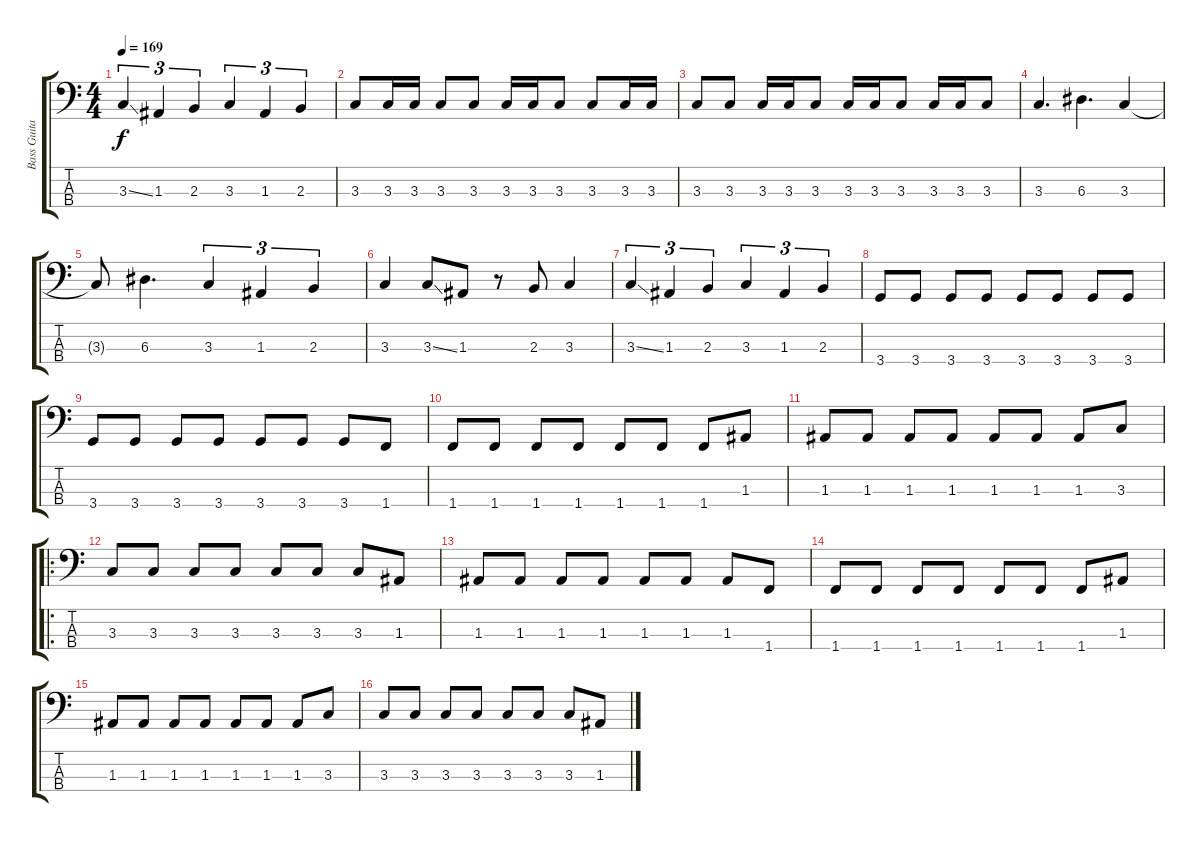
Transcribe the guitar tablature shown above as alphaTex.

\track ("Bass Guitar" "Bass Guita") {instrument electricbassfinger}
\staff {score tabs}
\tuning (G2 D2 A1 E1) {hide}
\ts (4 4)
\tempo 169
\clef f4
\ks c
3.3{ss}.4{tu (3 2) dy f} 1.3.4{tu (3 2)} 2.3.4{tu (3 2)} 3.3.4{tu (3 2)} 1.3.4{tu (3 2)} 2.3.4{tu (3 2)} |
3.3.8 3.3.16 3.3.16 3.3.8 3.3.8 3.3.16 3.3.16 3.3.8 3.3.8 3.3.16 3.3.16 |
3.3.8 3.3.8 3.3.16 3.3.16 3.3.8 3.3.16 3.3.16 3.3.8 3.3.16 3.3.16 3.3.8 |
3.3.4{d} 6.3.4{d} 3.3.4 |
3.3{t}.8 6.3.4{d} 3.3.4{tu (3 2)} 1.3.4{tu (3 2)} 2.3.4{tu (3 2)} |
3.3.4 3.3{ss}.8 1.3.8 r.8 2.3.8 3.3.4 |
3.3{ss}.4{tu (3 2)} 1.3.4{tu (3 2)} 2.3.4{tu (3 2)} 3.3.4{tu (3 2)} 1.3.4{tu (3 2)} 2.3.4{tu (3 2)} |
3.4.8 3.4.8 3.4.8 3.4.8 3.4.8 3.4.8 3.4.8 3.4.8 |
3.4.8 3.4.8 3.4.8 3.4.8 3.4.8 3.4.8 3.4.8 1.4.8 |
1.4.8 1.4.8 1.4.8 1.4.8 1.4.8 1.4.8 1.4.8 1.3.8 |
1.3.8 1.3.8 1.3.8 1.3.8 1.3.8 1.3.8 1.3.8 3.3.8 |
\ro
3.3.8 3.3.8 3.3.8 3.3.8 3.3.8 3.3.8 3.3.8 1.3.8 |
1.3.8 1.3.8 1.3.8 1.3.8 1.3.8 1.3.8 1.3.8 1.4.8 |
1.4.8 1.4.8 1.4.8 1.4.8 1.4.8 1.4.8 1.4.8 1.3.8 |
1.3.8 1.3.8 1.3.8 1.3.8 1.3.8 1.3.8 1.3.8 3.3.8 |
3.3.8 3.3.8 3.3.8 3.3.8 3.3.8 3.3.8 3.3.8 1.3.8
